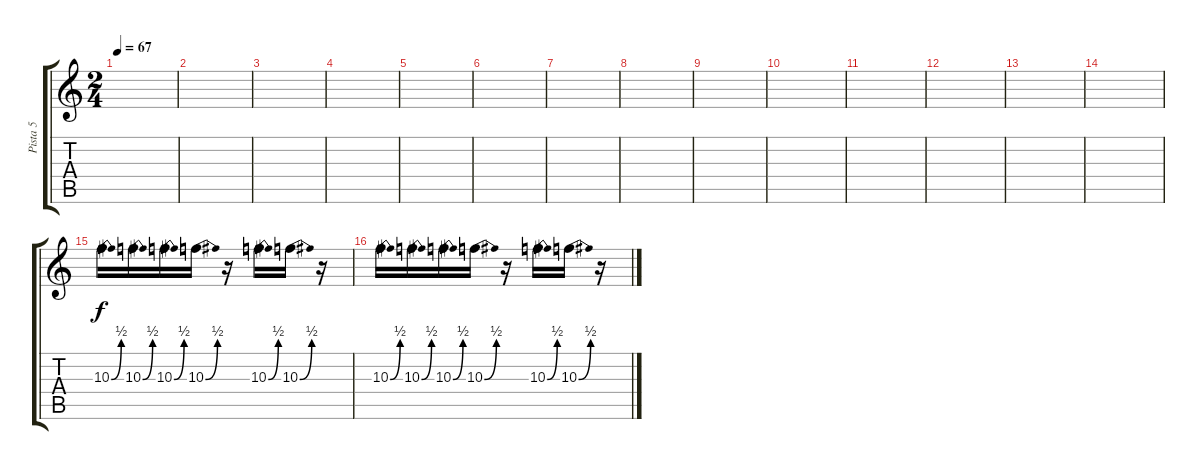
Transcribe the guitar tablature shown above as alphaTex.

\track ("Pista 5" "Pista 5") {instrument distortionguitar}
\staff {score tabs}
\tuning (E4 B3 G3 D3 A2 E2) {hide}
\ts (2 4)
\tempo 67
\clef g2
\ks c
|
|
|
|
|
|
|
|
|
|
|
|
|
|
10.3{be (bend 0 0 60 2)}.16 10.3{be (bend 0 0 60 2)}.16 10.3{be (bend 0 0 60 2)}.16 10.3{be (bend 0 0 60 2)}.16 r.16 10.3{be (bend 0 0 60 2)}.16 10.3{be (bend 0 0 60 2)}.16 r.16 |
10.3{be (bend 0 0 60 2)}.16 10.3{be (bend 0 0 60 2)}.16 10.3{be (bend 0 0 60 2)}.16 10.3{be (bend 0 0 60 2)}.16 r.16 10.3{be (bend 0 0 60 2)}.16 10.3{be (bend 0 0 60 2)}.16 r.16
